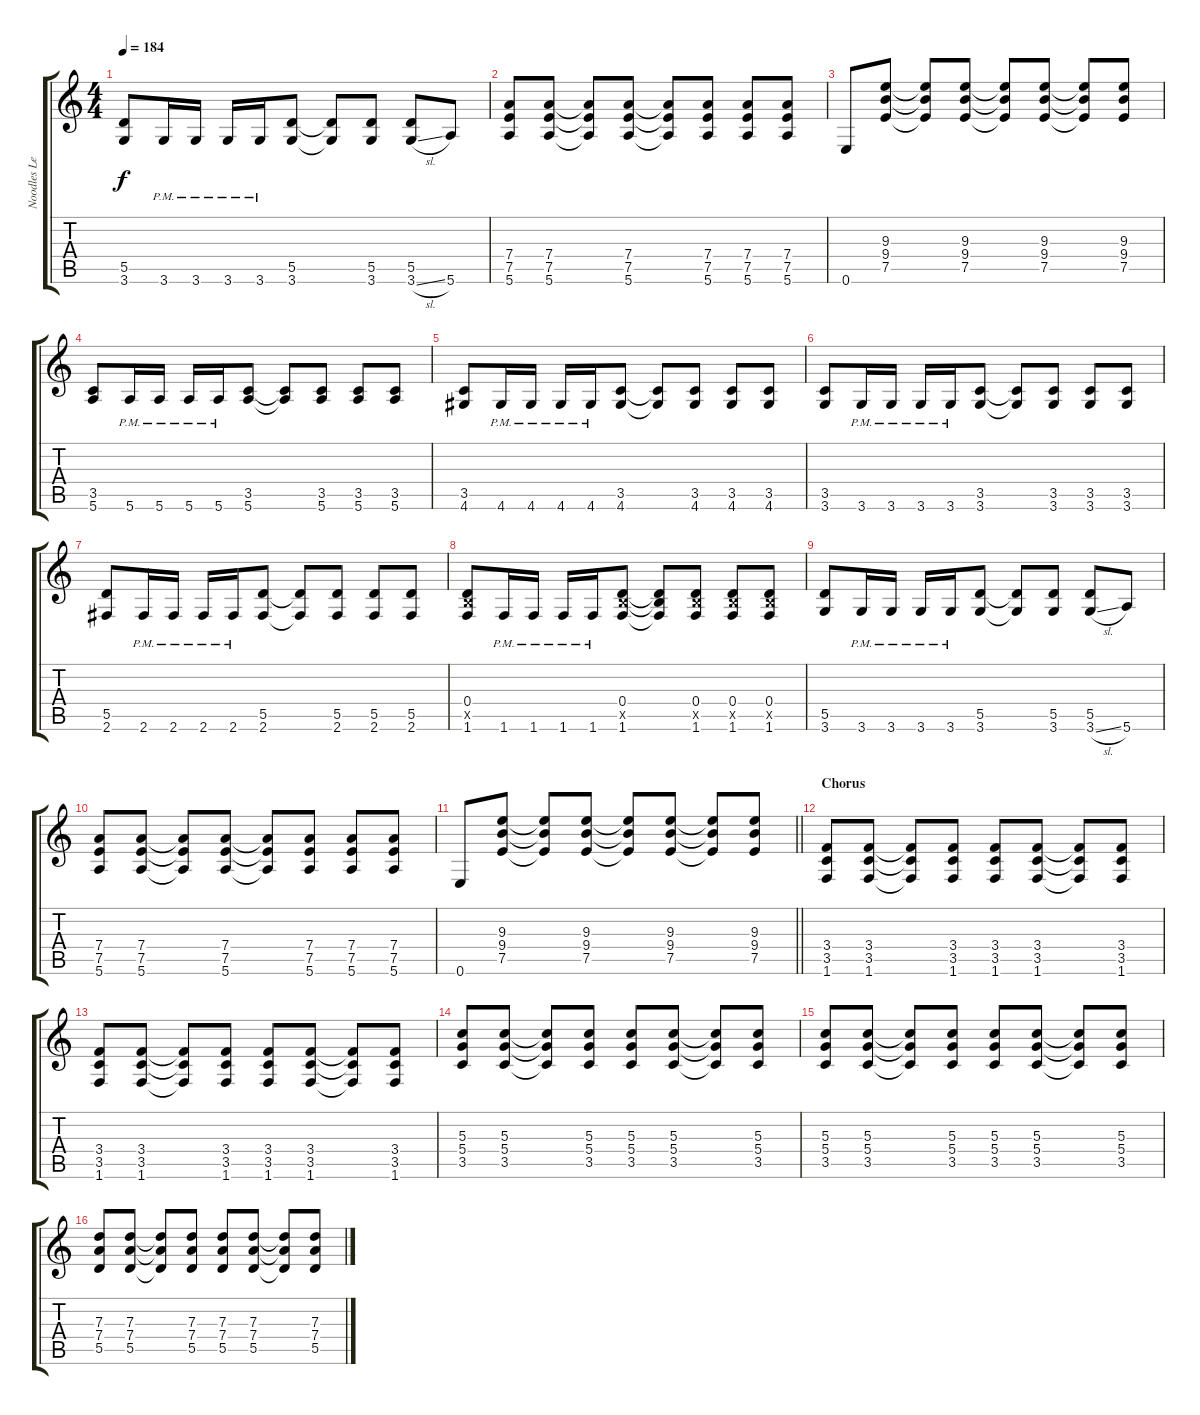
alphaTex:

\track ("Noodles Lead Guitar" "Noodles Le") {instrument overdrivenguitar}
\staff {score tabs}
\tuning (E4 B3 G3 D3 A2 E2) {hide}
\ts (4 4)
\tempo 184
\clef g2
\ks c
(5.5 3.6).8{dy f} 3.6{pm}.16 3.6{pm}.16 3.6{pm}.16 3.6{pm}.16 (5.5 3.6).8 (5.5{t} 3.6{t}).8 (5.5 3.6).8 (5.5 3.6{sl}).8 5.6.8 |
(7.4 7.5 5.6).8 (7.4 7.5 5.6).8 (7.4{t} 7.5{t} 5.6{t}).8 (7.4 7.5 5.6).8 (7.4{t} 7.5{t} 5.6{t}).8 (7.4 7.5 5.6).8 (7.4 7.5 5.6).8 (7.4 7.5 5.6).8 |
0.6.8 (9.3 9.4 7.5).8 (9.3{t} 9.4{t} 7.5{t}).8 (9.3 9.4 7.5).8 (9.3{t} 9.4{t} 7.5{t}).8 (9.3 9.4 7.5).8 (9.3{t} 9.4{t} 7.5{t}).8 (9.3 9.4 7.5).8 |
(3.5 5.6).8 5.6{pm}.16 5.6{pm}.16 5.6{pm}.16 5.6{pm}.16 (3.5 5.6).8 (3.5{t} 5.6{t}).8 (3.5 5.6).8 (3.5 5.6).8 (3.5 5.6).8 |
(3.5 4.6).8 4.6{pm}.16 4.6{pm}.16 4.6{pm}.16 4.6{pm}.16 (3.5 4.6).8 (3.5{t} 4.6{t}).8 (3.5 4.6).8 (3.5 4.6).8 (3.5 4.6).8 |
(3.5 3.6).8 3.6{pm}.16 3.6{pm}.16 3.6{pm}.16 3.6{pm}.16 (3.5 3.6).8 (3.5{t} 3.6{t}).8 (3.5 3.6).8 (3.5 3.6).8 (3.5 3.6).8 |
(5.5 2.6).8 2.6{pm}.16 2.6{pm}.16 2.6{pm}.16 2.6{pm}.16 (5.5 2.6).8 (5.5{t} 2.6{t}).8 (5.5 2.6).8 (5.5 2.6).8 (5.5 2.6).8 |
(0.4 2.5{x} 1.6).8 1.6{pm}.16 1.6{pm}.16 1.6{pm}.16 1.6{pm}.16 (0.4 2.5{x} 1.6).8 (0.4{t} 2.5{t} 1.6{t}).8 (0.4 2.5{x} 1.6).8 (0.4 2.5{x} 1.6).8 (0.4 2.5{x} 1.6).8 |
(5.5 3.6).8 3.6{pm}.16 3.6{pm}.16 3.6{pm}.16 3.6{pm}.16 (5.5 3.6).8 (5.5{t} 3.6{t}).8 (5.5 3.6).8 (5.5 3.6{sl}).8 5.6.8 |
(7.4 7.5 5.6).8 (7.4 7.5 5.6).8 (7.4{t} 7.5{t} 5.6{t}).8 (7.4 7.5 5.6).8 (7.4{t} 7.5{t} 5.6{t}).8 (7.4 7.5 5.6).8 (7.4 7.5 5.6).8 (7.4 7.5 5.6).8 |
\barLineRight lightlight
0.6.8 (9.3 9.4 7.5).8 (9.3{t} 9.4{t} 7.5{t}).8 (9.3 9.4 7.5).8 (9.3{t} 9.4{t} 7.5{t}).8 (9.3 9.4 7.5).8 (9.3{t} 9.4{t} 7.5{t}).8 (9.3 9.4 7.5).8 |
\section ("" "Chorus")
(3.4 3.5 1.6).8 (3.4 3.5 1.6).8 (3.4{t} 3.5{t} 1.6{t}).8 (3.4 3.5 1.6).8 (3.4 3.5 1.6).8 (3.4 3.5 1.6).8 (3.4{t} 3.5{t} 1.6{t}).8 (3.4 3.5 1.6).8 |
(3.4 3.5 1.6).8 (3.4 3.5 1.6).8 (3.4{t} 3.5{t} 1.6{t}).8 (3.4 3.5 1.6).8 (3.4 3.5 1.6).8 (3.4 3.5 1.6).8 (3.4{t} 3.5{t} 1.6{t}).8 (3.4 3.5 1.6).8 |
(5.3 5.4 3.5).8 (5.3 5.4 3.5).8 (5.3{t} 5.4{t} 3.5{t}).8 (5.3 5.4 3.5).8 (5.3 5.4 3.5).8 (5.3 5.4 3.5).8 (5.3{t} 5.4{t} 3.5{t}).8 (5.3 5.4 3.5).8 |
(5.3 5.4 3.5).8 (5.3 5.4 3.5).8 (5.3{t} 5.4{t} 3.5{t}).8 (5.3 5.4 3.5).8 (5.3 5.4 3.5).8 (5.3 5.4 3.5).8 (5.3{t} 5.4{t} 3.5{t}).8 (5.3 5.4 3.5).8 |
(7.3 7.4 5.5).8 (7.3 7.4 5.5).8 (7.3{t} 7.4{t} 5.5{t}).8 (7.3 7.4 5.5).8 (7.3 7.4 5.5).8 (7.3 7.4 5.5).8 (7.3{t} 7.4{t} 5.5{t}).8 (7.3 7.4 5.5).8
